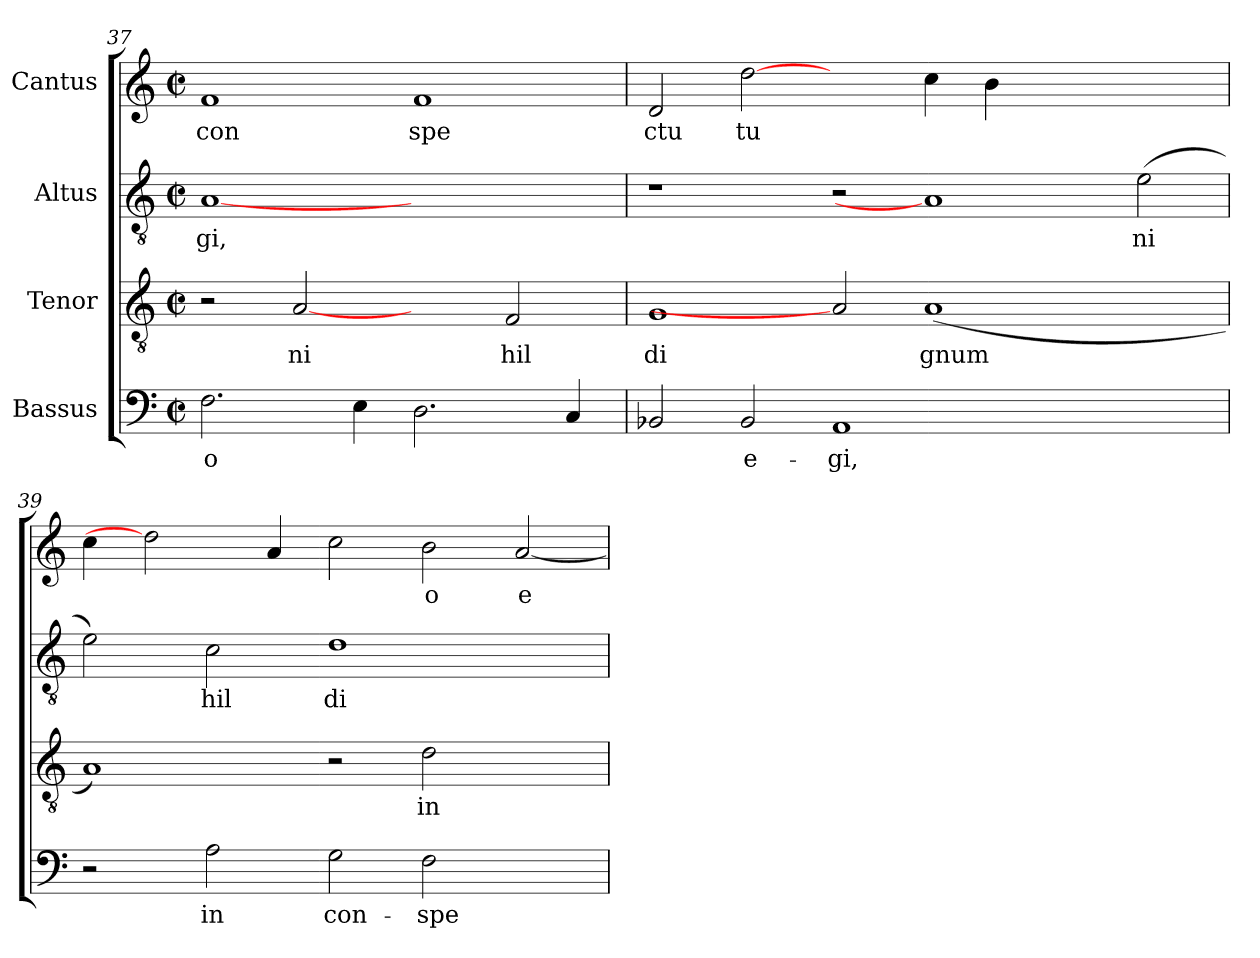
**kern	**text	**kern	**text	**kern	**text	**kern	**text
*part4	*part4	*part3	*part3	*part2	*part2	*part1	*part1
*staff4	*staff4	*staff3	*staff3	*staff2	*staff2	*staff1	*staff1
*I"Bassus	*	*I"Tenor	*	*I"Altus	*	*I"Cantus	*
*clefF4	*	*clefGv2	*	*clefGv2	*	*clefG2	*
*M2/2	*	*M2/2	*	*M2/2	*	*M2/2	*
*met(c|)	*	*met(c|)	*	*met(c|)	*	*met(c|)	*
=37	=37	=37	=37	=37	=37	=37	=37
!	!LO:LY:b:cj	!	!	!	!LO:LY:b:cj	!	!LO:LY:b:cj
2.F\	-o	2r	.	[1A	gi,	1f	con
!	!	!	!LO:LY:b:cj	!	!	!	!
.	.	[2A	ni	.	.	.	.
4E\	.	.	.	.	.	.	.
!	!	!	!	!	!	!	!LO:LY:b:cj
2.D\	.	2ryy	.	1ryy	.	1f	spe
!	!	!	!LO:LY:b:cj	!	!	!	!
.	.	2F/	hil	.	.	.	.
4C/	.	.	.	.	.	.	.
=38	=38	=38	=38	=38	=38	=38	=38
!	!	!	!LO:LY:b:cj	!	!	!	!LO:LY:b:cj
2BB-X/	.	1G	di	1r	.	2d/	ctu
!	!LO:LY:b:cj	!	!	!	!	!	!LO:LY:b:cj
2BB-/	e-	.	.	.	.	[2dd	tu
!	!LO:LY:b:cj	!	!	!	!	!	!
1AA	-gi,	2A]	.	2r	.	2ryy	.
!	!	!	!LO:LY:b	!	!	!	!
.	.	(<1A	gnum	1A]	.	4cc\	.
.	.	.	.	.	.	4b\	.
1ryy	.	.	.	.	.	1ryy	.
!	!	!	!	!	!LO:LY:b:cj	!	!
.	.	2ryy	.	(>2e\	ni	.	.
=39	=39	=39	=39	=39	=39	=39	=39
2r	.	1A)	.	2e\)	.	4cc\	.
.	.	.	.	.	.	2dd]	.
!	!LO:LY:b:cj	!	!	!	!LO:LY:b:cj	!	!
2A\	in	.	.	2c\	hil	.	.
.	.	.	.	.	.	4a/	.
!	!LO:LY:b:cj	!	!	!	!LO:LY:b:cj	!	!
2G\	con-	2r	.	1d	di	2cc\	.
!	!LO:LY:b:cj	!	!LO:LY:b:cj	!	!	!	!LO:LY:b:cj
2F\	-spe-	2d\	in	.	.	2b\	o
!	!	!	!	!	!	!	!LO:LY:b:cj
2ryy	.	2ryy	.	2ryy	.	[<2a/	e
=	=	=	=	=	=	=	=
*-	*-	*-	*-	*-	*-	*-	*-
